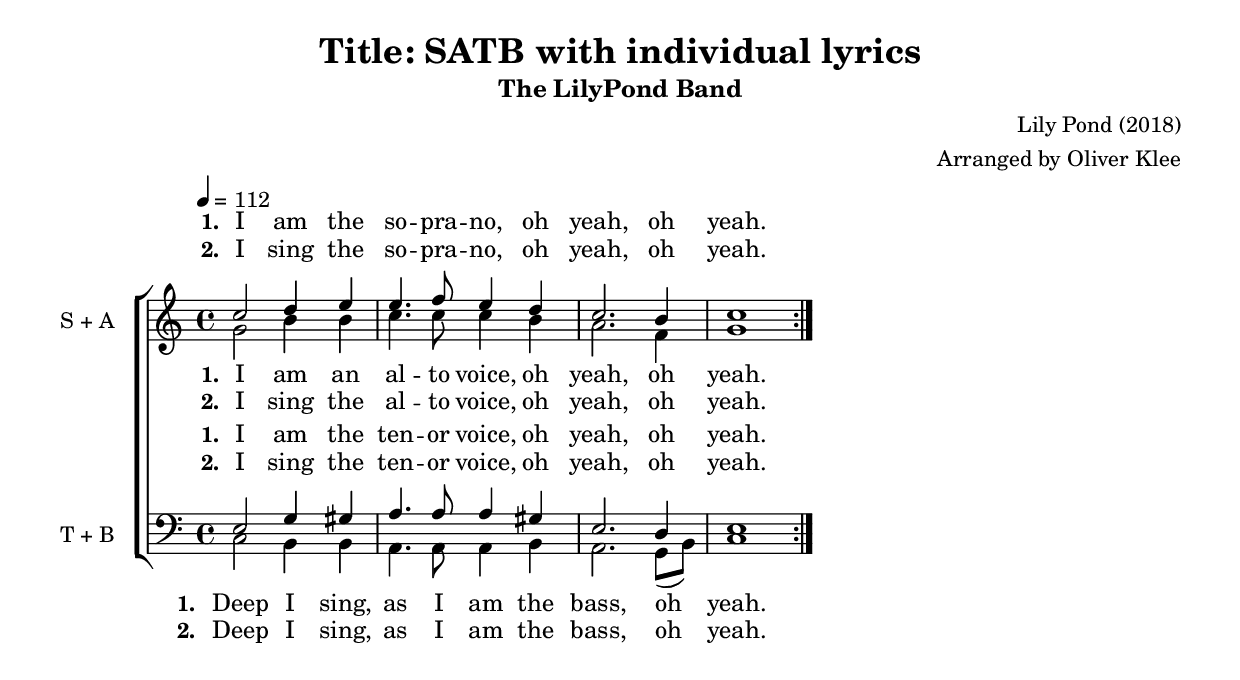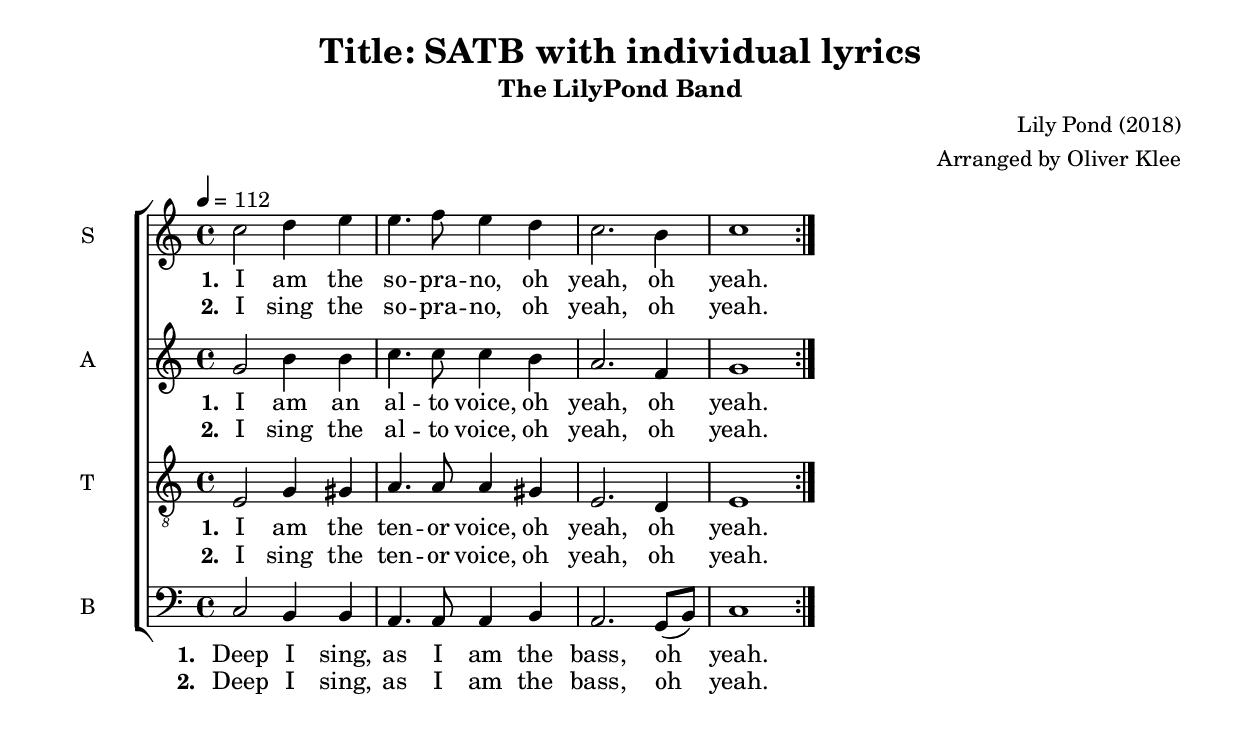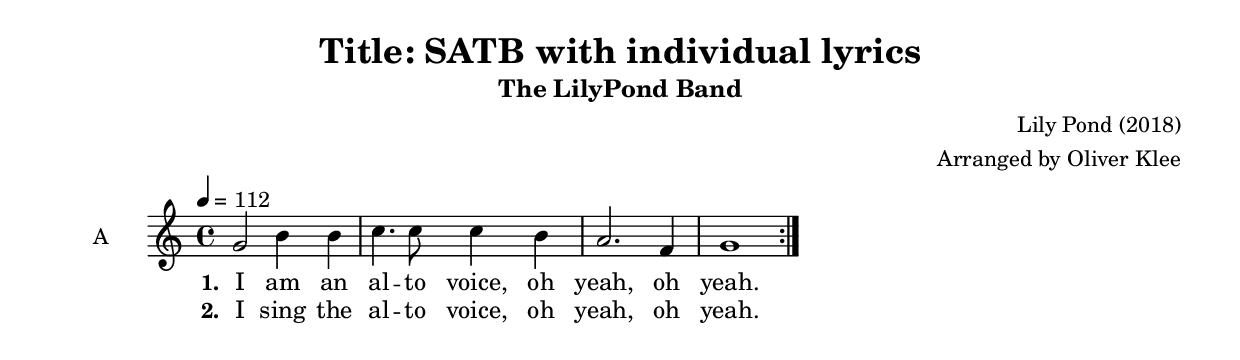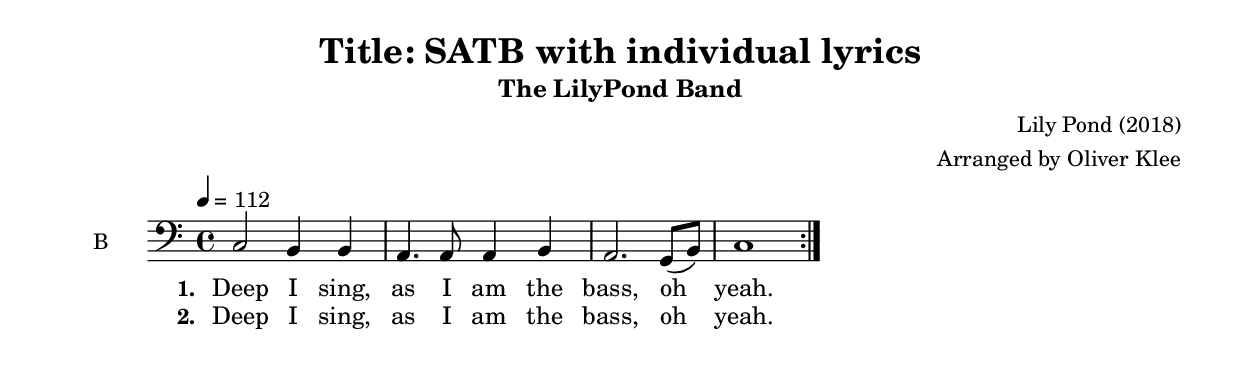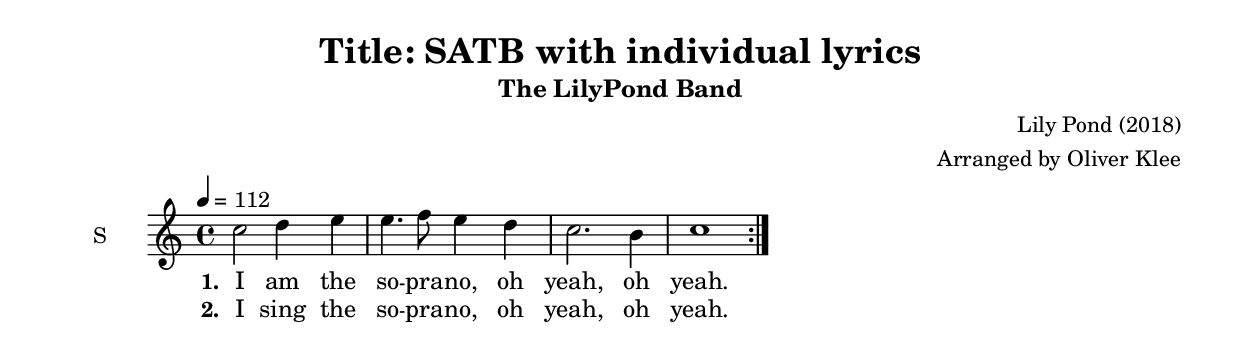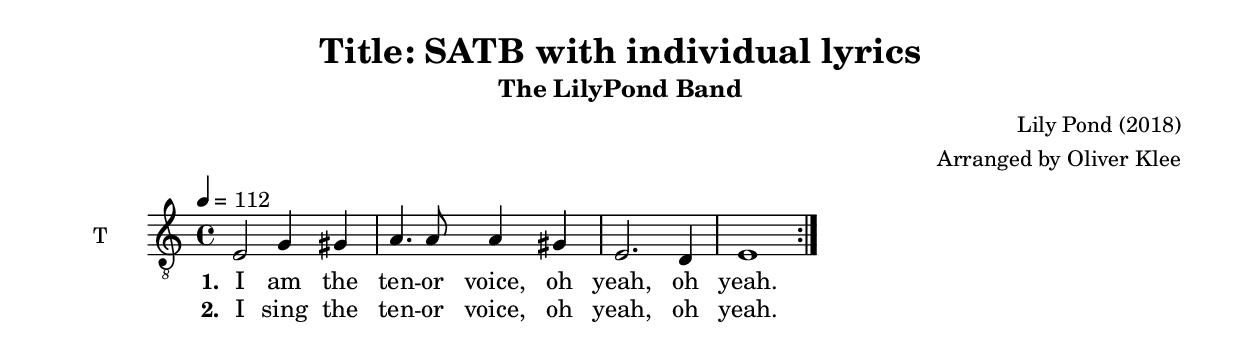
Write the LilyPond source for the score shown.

\version "2.18.2"
\language "english"

\header {
  title = "Title: SATB with individual lyrics"
  subtitle = "The LilyPond Band"
  composer = "Lily Pond (2018)"
  arranger = "Arranged by Oliver Klee"
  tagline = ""
}

% 20 would be the default size.
#(set-global-staff-size 19)

global = {
  \key a \minor
  \time 4/4
  \tempo 4 = 112
  % 1.0 would be the default value, but bigger values tend to make the lyrics
  % a lot more readable.
  \override Lyrics.LyricSpace.minimum-distance = #2.0
}


sopranoMusic = \relative c'' {
  \repeat volta 2 {
    c2 d4 e | e4. f8 e4 d | c2. b4 | c1 |
  }
}

sopranoWordsI = \lyricmode {
  \set stanza = #"1. "
  I am the so -- pra -- no, oh yeah, oh yeah.
}

sopranoWordsII = \lyricmode {
  \set stanza = #"2. "
  I sing the so -- pra -- no, oh yeah, oh yeah.
}


altoMusic = \relative c'' {
  \repeat volta 2 {
    g2 b4 b | c4. c8 c4 b | a2. f4 | g1 |
  }
}

altoWordsI = \lyricmode {
  \set stanza = #"1. "
  I am an al -- to voice, oh yeah, oh yeah.
}

altoWordsII = \lyricmode {
  \set stanza = #"2. "
  I sing the al -- to voice, oh yeah, oh yeah.
}


tenorMusic = \relative c {
  \repeat volta 2 {
    e2 g4 gs | a4. a8 a4 gs | e2. d4 | e1 |
  }
}

tenorWordsI = \lyricmode {
  \set stanza = #"1. "
  I am the ten -- or voice, oh yeah, oh yeah.
}

tenorWordsII = \lyricmode {
  \set stanza = #"2. "
  I sing the ten -- or voice, oh yeah, oh yeah.
}


bassMusic = \relative c {
  \repeat volta 2 {
    c2 b4 b | a4. a8 a4 b | a2. g8( b) | c1 |
  }
}

bassWordsI = \lyricmode {
  \set stanza = #"1. "
  Deep I sing, as I am the bass, oh yeah.
}

bassWordsII = \lyricmode {
  \set stanza = #"2. "
  Deep I sing, as I am the bass, oh yeah.
}


sopranosStaff = {
  \new Staff = "sopranos" \with {instrumentName = #"S" midiInstrument = #"voice oohs"} <<
    \clef "treble"
    \new Voice = "sopranos" {
      << \global \sopranoMusic >>
    }
  >>
}
sopranosLyrics = {
  \context Lyrics = "sopranos" \lyricsto "sopranos" <<
    { \sopranoWordsI }
    \new Lyrics
    \with { alignBelowContext = #"sopranos" } {
      \set associatedVoice = "sopranos"
      \sopranoWordsII
    }
  >>
}

altosStaff = {
  \new Staff = "altos" \with {instrumentName = #"A" midiInstrument = #"voice oohs"} <<
    \clef "treble"
    \new Voice = "altos" {
      << \global \altoMusic >>
    }
  >>
}
altosLyrics = {
  \context Lyrics = "altos" \lyricsto "altos" <<
    { \altoWordsI }
    \new Lyrics
    \with { alignBelowContext = #"altos" } {
      \set associatedVoice = "altos"
      \altoWordsII
    }
  >>
}

tenorsStaff = {
  \new Staff = "tenors" \with{instrumentName = #"T" midiInstrument = #"voice oohs"} <<
    \clef "treble_8"
    \new Voice = "tenors" {
      << \global \tenorMusic >>
    }
  >>
}
tenorsLyrics = {
  \context Lyrics = "tenors" \lyricsto "tenors" <<
    { \tenorWordsI }
    \new Lyrics
    \with { alignBelowContext = #"tenors" } {
      \set associatedVoice = "tenors"
      \tenorWordsII
    }
  >>
}

bassesStaff = {
  \new Staff = "basses" \with{instrumentName = #"B" midiInstrument = #"voice oohs"} <<
    \clef "bass"
    \new Voice = "basses" {
      << \global \bassMusic >>
    }
  >>
}
bassesLyrics = {
  \context Lyrics = "basses" \lyricsto "basses" <<
    { \bassWordsI }
    \new Lyrics
    \with { alignBelowContext = #"basses" } {
      \set associatedVoice = "basses"
      \bassWordsII
    }
  >>
}

lyricsAboveStaff = {
  % this is needed for lyrics above a staff
  \override VerticalAxisGroup.staff-affinity = #DOWN
}

% All voices in 2 systems
\book {
  \bookOutputSuffix "all-in-2-systems"
  \score {
    \new ChoirStaff <<
      \new Lyrics = "sopranos" \with \lyricsAboveStaff
      \new Staff = "women" \with {instrumentName = #"S + A" midiInstrument = #"voice oohs"} <<
        \clef "treble"
        \new Voice = "sopranos" <<
          \voiceOne
          << \global \sopranoMusic >>
        >>

        \new Voice = "altos" <<
          \voiceTwo
          << \global \altoMusic >>
        >>
      >>
      \new Lyrics = "altos" \altosLyrics

      \new Lyrics = "tenors" \with \lyricsAboveStaff
      \new Staff = "men" \with{instrumentName = #"T + B" midiInstrument = #"voice oohs"} <<
        \clef "bass"
        \new Voice = "tenors" <<
          \voiceOne
          << \global \tenorMusic >>
        >>
        \new Voice = "basses" <<
          \voiceTwo
          << \global \bassMusic >>
        >>
      >>
      \new Lyrics = "basses" \bassesLyrics

      \sopranosLyrics
      \tenorsLyrics
    >>

    \layout {}
  }
}

% All voices in 4 systems
\book {
  \bookOutputSuffix "all-in-4-systems"
  \score {
    \new ChoirStaff <<
      \sopranosStaff
      \new Lyrics = "sopranos" \sopranosLyrics

      \altosStaff
      \new Lyrics = "altos" \altosLyrics

      \tenorsStaff
      \new Lyrics = "tenors" \tenorsLyrics

      \bassesStaff
      \new Lyrics = "basses" \bassesLyrics
    >>

    \layout {}
  }
}

\book {
  \bookOutputSuffix "all"
  \score {
    \unfoldRepeats {
      \new ChoirStaff <<
        \sopranosStaff
        \altosStaff
        \tenorsStaff
        \bassesStaff
      >>
    }
    \midi {}
  }
}

% Sopranos
\book {
  \bookOutputSuffix "only-sopranos"
  \score {
    \new ChoirStaff <<
      \sopranosStaff
      \new Lyrics = "sopranos" \sopranosLyrics
    >>

    \layout {}
  }

  \score {
    \unfoldRepeats {
      \sopranosStaff
    }
    \midi {}
  }
}

% Altos
\book {
  \bookOutputSuffix "only-altos"
  \score {
    \new ChoirStaff <<
      \altosStaff
      \new Lyrics = "altos" \altosLyrics
    >>

    \layout {}
  }

  \score {
    \unfoldRepeats {
      \altosStaff
    }
    \midi {}
  }
}

% Tenors
\book {
  \bookOutputSuffix "only-tenors"
  \score {
    \new ChoirStaff <<
      \tenorsStaff
      \new Lyrics = "tenors" \tenorsLyrics
    >>

    \layout {}
  }

  \score {
    \unfoldRepeats {
      \tenorsStaff
    }
    \midi {}
  }
}

% Basses
\book {
  \bookOutputSuffix "only-basses"
  \score {
    \new ChoirStaff <<
      \bassesStaff
      \new Lyrics = "basses" \bassesLyrics
    >>

    \layout {}
  }

  \score {
    \unfoldRepeats {
      \bassesStaff
    }
    \midi {}
  }
}

\book {
  \bookOutputSuffix "minus-sopranos"
  \score {
    \unfoldRepeats {
      \new ChoirStaff <<
        \altosStaff
        \tenorsStaff
        \bassesStaff
      >>
    }
    \midi {}
  }
}
\book {
  \bookOutputSuffix "minus-altos"
  \score {
    \unfoldRepeats {
      \new ChoirStaff <<
        \sopranosStaff
        \tenorsStaff
        \bassesStaff
      >>
    }
    \midi {}
  }
}
\book {
  \bookOutputSuffix "minus-tenors"
  \score {
    \unfoldRepeats {
      \new ChoirStaff <<
        \sopranosStaff
        \altosStaff
        \bassesStaff
      >>
    }
    \midi {}
  }
}
\book {
  \bookOutputSuffix "minus-basses"
  \score {
    \unfoldRepeats {
      \new ChoirStaff <<
        \sopranosStaff
        \altosStaff
        \tenorsStaff
      >>
    }
    \midi {}
  }
}
